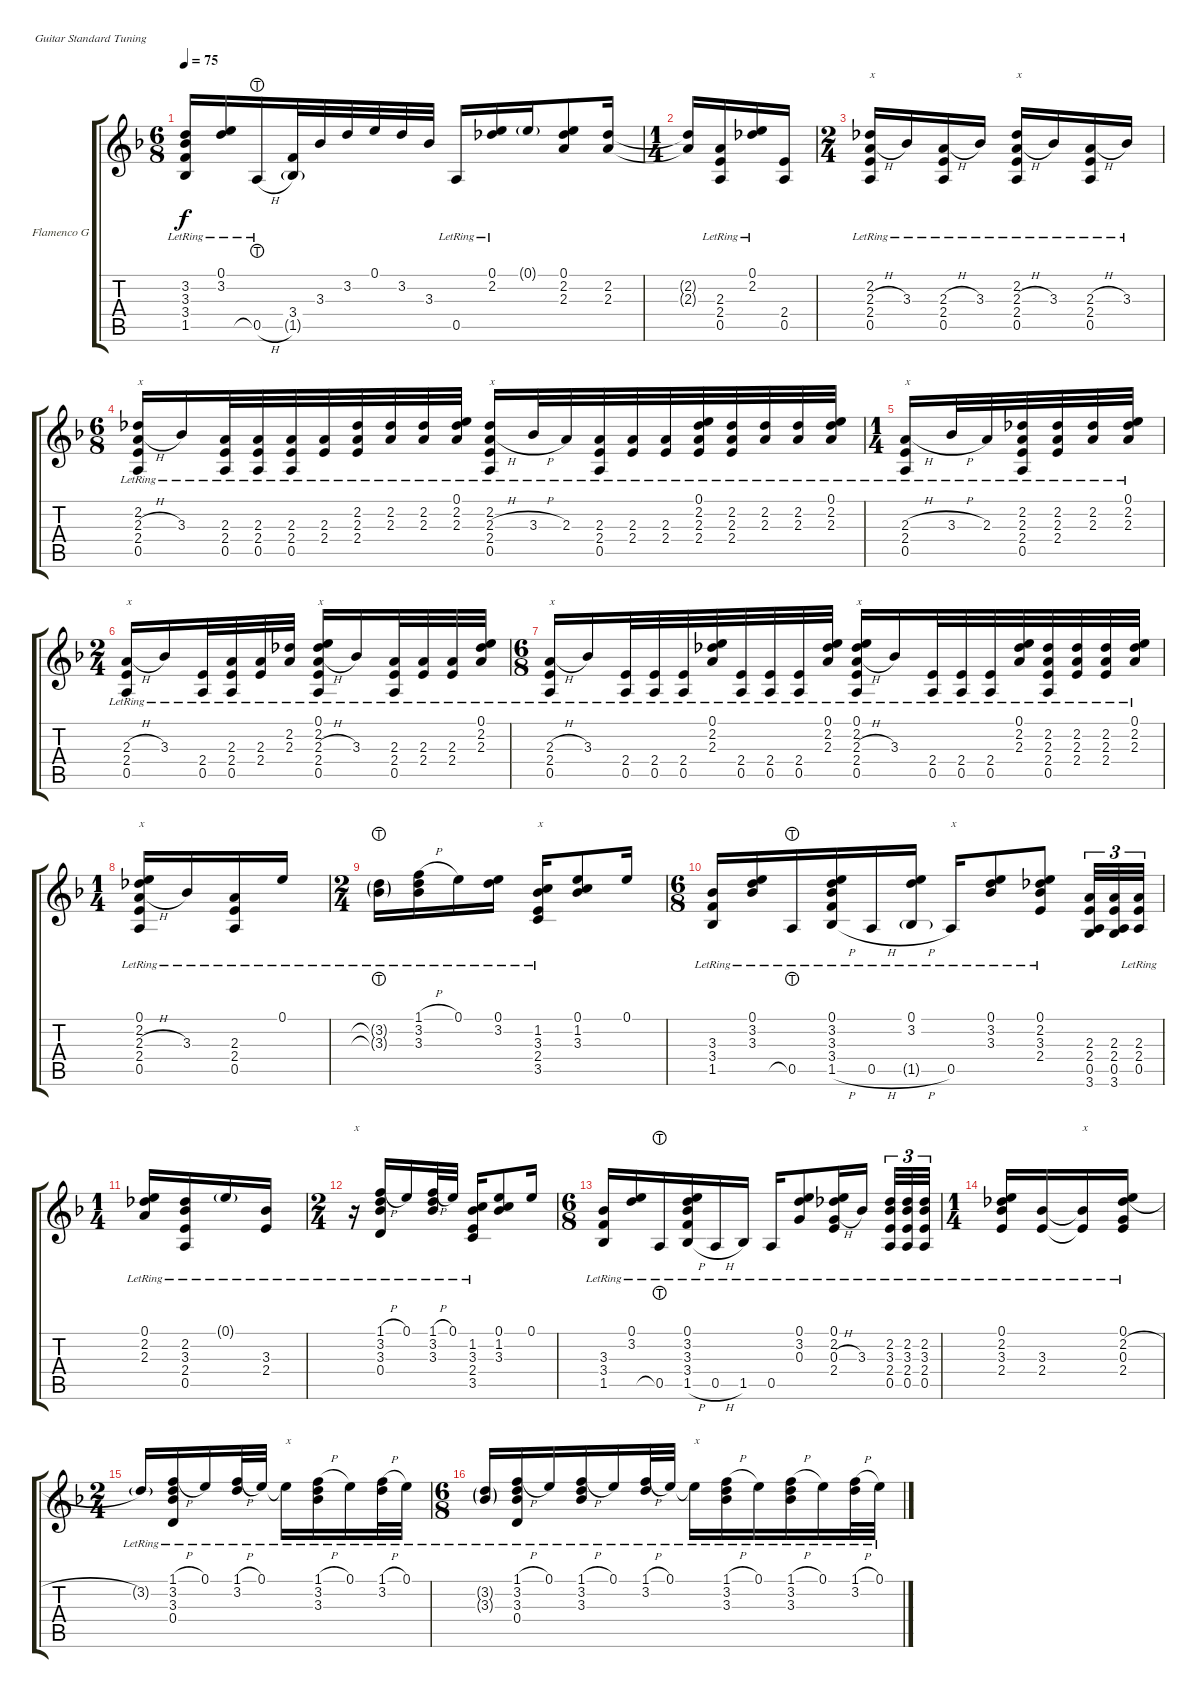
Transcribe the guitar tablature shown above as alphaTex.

\defaultSystemsLayout 4
\bracketExtendMode groupsimilarinstruments
\firstSystemTrackNameOrientation horizontal
\otherSystemsTrackNameOrientation horizontal
\track ("Flamenco Guitar" "Flamenco G") {instrument acousticguitarnylon}
\staff {score tabs}
\tuning (E4 B3 G3 D3 A2 E2)
\ts (6 8)
\tempo 75
\clef g2
\ks f
(1.5{lr} 3.4{lr} 3.3{lr} 3.2{lr}).16{dy f} (0.1{lr} 3.2{lr}).16 0.5{h lht lr}.16 (1.5{g} 3.4).32 3.3.32 3.2.32 0.1.32 3.2.32 3.3.32 0.5{lr}.16 (0.1 2.2{lr}).16 0.1{g}.16 (0.1 2.2 2.3).8 (2.2 2.3).16 |
\ts (1 4)
(2.3{t} 2.2{t}).16 (2.3{lr} 2.4{lr} 0.5{lr}).16 (0.1{lr} 2.2{lr}).16 (2.4 0.5).16 |
\ts (2 4)
\scale
0.286079 (0.5{lr} 2.4{lr} 2.3{h lr} 2.2{lr}).16{txt "x"} 3.3{lr}.16 (0.5{lr} 2.4{lr} 2.3{h lr}).16 3.3{lr}.16 (0.5{lr} 2.4{lr} 2.3{h lr} 2.2{lr}).16{txt "x"} 3.3{lr}.16 (0.5{lr} 2.4{lr} 2.3{h lr}).16 3.3{lr}.16 |
\ts (6 8)
\scale
0.490299 (0.5{lr} 2.4{lr} 2.3{h lr} 2.2{lr}).16{txt "x"} 3.3{lr}.16 (0.5{lr} 2.4{lr} 2.3{lr}).32 (2.3{lr} 2.4{lr} 0.5{lr}).32 (0.5{lr} 2.4{lr} 2.3{lr}).32 (2.3{lr} 2.4{lr}).32 (2.4{lr} 2.3{lr} 2.2{lr}).32 (2.2{lr} 2.3{lr}).32 (2.2{lr} 2.3{lr}).32 (0.1{lr} 2.2{lr} 2.3{lr}).32 (0.5{lr} 2.4{lr} 2.3{h lr} 2.2{lr}).16{txt "x"} 3.3{h lr}.32 2.3{lr}.32 (0.5{lr} 2.4{lr} 2.3{lr}).32 (2.3{lr} 2.4{lr}).32 (2.4{lr} 2.3{lr}).32 (2.3{lr} 2.4{lr} 2.2{lr} 0.1{lr}).32 (2.2{lr} 2.3{lr} 2.4{lr}).32 (2.3{lr} 2.2{lr}).32 (2.2{lr} 2.3{lr}).32 (2.2{lr} 2.3{lr} 0.1{lr}).32 |
\ts (1 4)
\scale
0.223653 (0.5{lr} 2.4{lr} 2.3{h lr}).16{txt "x"} 3.3{h lr}.32 2.3{lr}.32 (0.5{lr} 2.4{lr} 2.3{lr} 2.2{lr}).32 (2.2{lr} 2.3{lr} 2.4{lr}).32 (2.2{lr} 2.3{lr}).32 (0.1{lr} 2.2{lr} 2.3{lr}).32 |
\ts (2 4)
(0.5{lr} 2.4{lr} 2.3{h lr}).16{txt "x"} 3.3{lr}.16 (0.5{lr} 2.4{lr}).32 (0.5{lr} 2.4{lr} 2.3{lr}).32 (2.3{lr} 2.4{lr}).32 (2.2{lr} 2.3{lr}).32 (0.5{lr} 2.4{lr} 2.3{h lr} 2.2{lr} 0.1{lr}).16{txt "x"} 3.3{lr}.16 (0.5{lr} 2.4{lr} 2.3{lr}).32 (2.3{lr} 2.4{lr}).32 (2.3{lr} 2.4{lr}).32 (0.1{lr} 2.2{lr} 2.3{lr}).32 |
\ts (6 8)
(0.5{lr} 2.4{lr} 2.3{h lr}).16{txt "x"} 3.3{lr}.16 (0.5{lr} 2.4{lr}).32 (2.4{lr} 0.5{lr}).32 (0.5{lr} 2.4{lr}).32 (0.1{lr} 2.2{lr} 2.3{lr}).32 (0.5{lr} 2.4{lr}).32 (0.5{lr} 2.4{lr}).32 (2.4{lr} 0.5{lr}).32 (0.1{lr} 2.2{lr} 2.3{lr}).32 (0.5{lr} 2.4{lr} 2.3{h lr} 2.2{lr} 0.1{lr}).16{txt "x"} 3.3{lr}.16 (0.5{lr} 2.4{lr}).32 (2.4{lr} 0.5{lr}).32 (0.5{lr} 2.4{lr}).32 (0.1{lr} 2.2{lr} 2.3{lr}).32 (0.5{lr} 2.4{lr} 2.3{lr} 2.2{lr}).32 (2.2{lr} 2.3{lr} 2.4{lr}).32 (2.4{lr} 2.3{lr} 2.2{lr}).32 (0.1{lr} 2.2{lr} 2.3{lr}).32 |
\ts (1 4)
(0.5{lr} 2.4{lr} 2.3{h lr} 2.2{lr} 0.1{lr}).16{txt "x"} 3.3{lr}.16 (2.3{lr} 2.4{lr} 0.5{lr}).16 0.1{lr}.16 |
\ts (2 4)
(3.2{lht g lr} 3.3{lht g lr}).16 (1.1{h lr} 3.2{lr} 3.3{lr}).16 0.1{lr}.16 (0.1{lr} 3.2{lr}).16 (3.5{lr} 2.4{lr} 3.3{lr} 1.2{lr}).16{txt "x"} (0.1 1.2 3.3).8 0.1.16 |
\ts (6 8)
(1.5{lr} 3.4{lr} 3.3{lr}).16 (0.1{lr} 3.2{lr} 3.3{lr}).16 0.5{lht lr}.16 (1.5{h lr} 3.4{lr} 3.3{lr} 3.2{lr} 0.1{lr}).16 0.5{h lr}.16 (1.5{h g lr} 3.2{lr} 0.1{lr}).16 0.5{lr}.16{txt "x"} (3.3{lr} 3.2{lr} 0.1{lr}).8 (3.3{lr} 2.2{lr} 2.4{lr} 0.1{lr}).8 (3.6 0.5 2.4 2.3).32{tu (3 2)} (2.3 2.4 0.5 3.6).32{tu (3 2)} (0.5{lr} 2.4{lr} 2.3{lr}).32{tu (3 2)} |
\ts (1 4)
(0.1{lr} 2.2{lr} 2.3{lr}).16 (0.5{lr} 2.4{lr} 3.3{lr} 2.2{lr}).16 0.1{g lr}.16 (2.4{lr} 3.3{lr}).16 |
\ts (2 4)
r.16{txt "x"} (1.1{h lr} 3.2{lr} 3.3{lr} 0.4{lr}).16 0.1{lr}.16 (1.1{h lr} 3.2{lr} 3.3{lr}).32 0.1{lr}.32 (3.5{lr} 2.4{lr} 3.3{lr} 1.2{lr}).16 (0.1 1.2 3.3).8 0.1.16 |
\ts (6 8)
(1.5{lr} 3.4{lr} 3.3{lr}).16 (0.1{lr} 3.2{lr}).16 0.5{lht lr}.16 (1.5{h lr} 3.4{lr} 3.3{lr} 3.2{lr} 0.1{lr}).16 0.5{h lr}.16 1.5{lr}.16 0.5{lr}.16 (0.3{lr} 3.2{lr} 0.1{lr}).8 (0.1{lr} 2.2{lr} 0.3{h lr} 2.4{lr}).16 3.3{lr}.16 (0.5{lr} 2.4{lr} 3.3{lr} 2.2{lr}).32{tu (3 2)} (0.5{lr} 2.4{lr} 3.3{lr} 2.2{lr}).32{tu (3 2)} (0.5{lr} 2.4{lr} 3.3{lr} 2.2{lr}).32{tu (3 2)} |
\ts (1 4)
(2.4{lr} 3.3{lr} 2.2{lr} 0.1{lr}).16 (2.4{lr} 3.3{lr}).16 (2.4{lr t} 3.3{lr t}).16{txt "x"} (2.4{lr} 0.3{lr} 2.2{h lr} 0.1{lr}).16 |
\ts (2 4)
3.2{g lr}.16 (0.4{lr} 3.3{lr} 3.2{lr} 1.1{h lr}).16 0.1{lr}.16 (1.1{h lr} 3.2{lr}).32 0.1{lr}.32 0.1{lr t}.16{txt "x"} (1.1{h lr} 3.2{lr} 3.3{lr}).16 0.1{lr}.16 (1.1{h lr} 3.2{lr}).32 0.1{lr}.32 |
\ts (6 8)
(3.2{g lr} 3.3{g lr}).16 (1.1{h lr} 3.2{lr} 3.3{lr} 0.4{lr}).16 0.1{lr}.16 (1.1{h lr} 3.2{lr} 3.3{lr}).16 0.1{lr}.16 (1.1{h lr} 3.2{lr}).32 0.1{lr}.32 0.1{lr t}.16{txt "x"} (1.1{h lr} 3.2{lr} 3.3{lr}).16 0.1{lr}.16 (1.1{h lr} 3.2{lr} 3.3{lr}).16 0.1{lr}.16 (1.1{h lr} 3.2{lr}).32 0.1{lr}.32
